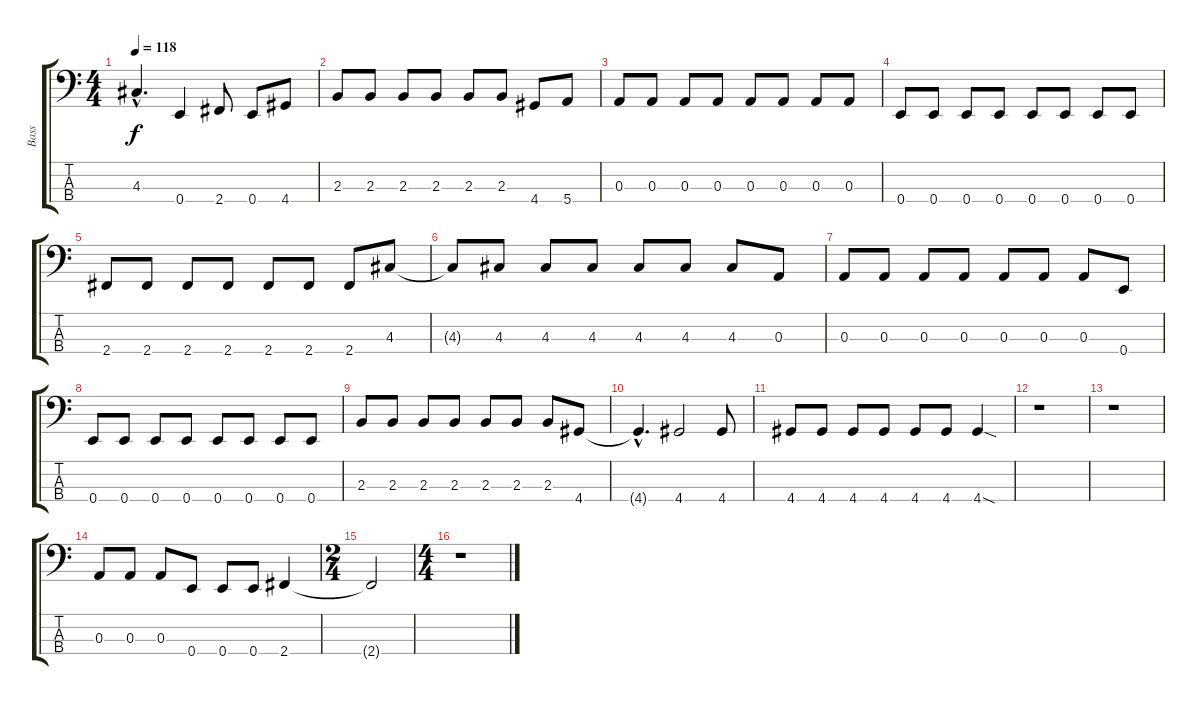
\track ("Bass" "Bass") {instrument electricbassfinger}
\staff {score tabs}
\tuning (G2 D2 A1 E1) {hide}
\ts (4 4)
\tempo 118
\clef f4
\ks c
4.3{hac}.4{d dy f} 0.4.4 2.4.8 0.4.8 4.4.8 |
2.3.8 2.3.8 2.3.8 2.3.8 2.3.8 2.3.8 4.4.8 5.4.8 |
0.3.8 0.3.8 0.3.8 0.3.8 0.3.8 0.3.8 0.3.8 0.3.8 |
0.4.8 0.4.8 0.4.8 0.4.8 0.4.8 0.4.8 0.4.8 0.4.8 |
2.4.8 2.4.8 2.4.8 2.4.8 2.4.8 2.4.8 2.4.8 4.3.8 |
4.3{t}.8 4.3.8 4.3.8 4.3.8 4.3.8 4.3.8 4.3.8 0.3.8 |
0.3.8 0.3.8 0.3.8 0.3.8 0.3.8 0.3.8 0.3.8 0.4.8 |
0.4.8 0.4.8 0.4.8 0.4.8 0.4.8 0.4.8 0.4.8 0.4.8 |
2.3.8 2.3.8 2.3.8 2.3.8 2.3.8 2.3.8 2.3.8 4.4.8 |
4.4{hac t}.4{d} 4.4.2 4.4.8 |
4.4.8 4.4.8 4.4.8 4.4.8 4.4.8 4.4.8 4.4{sod}.4 |
r.1 |
r.1 |
0.3.8 0.3.8 0.3.8 0.4.8 0.4.8 0.4.8 2.4.4 |
\ts (2 4)
2.4{t}.2 |
\ts (4 4)
r.1
